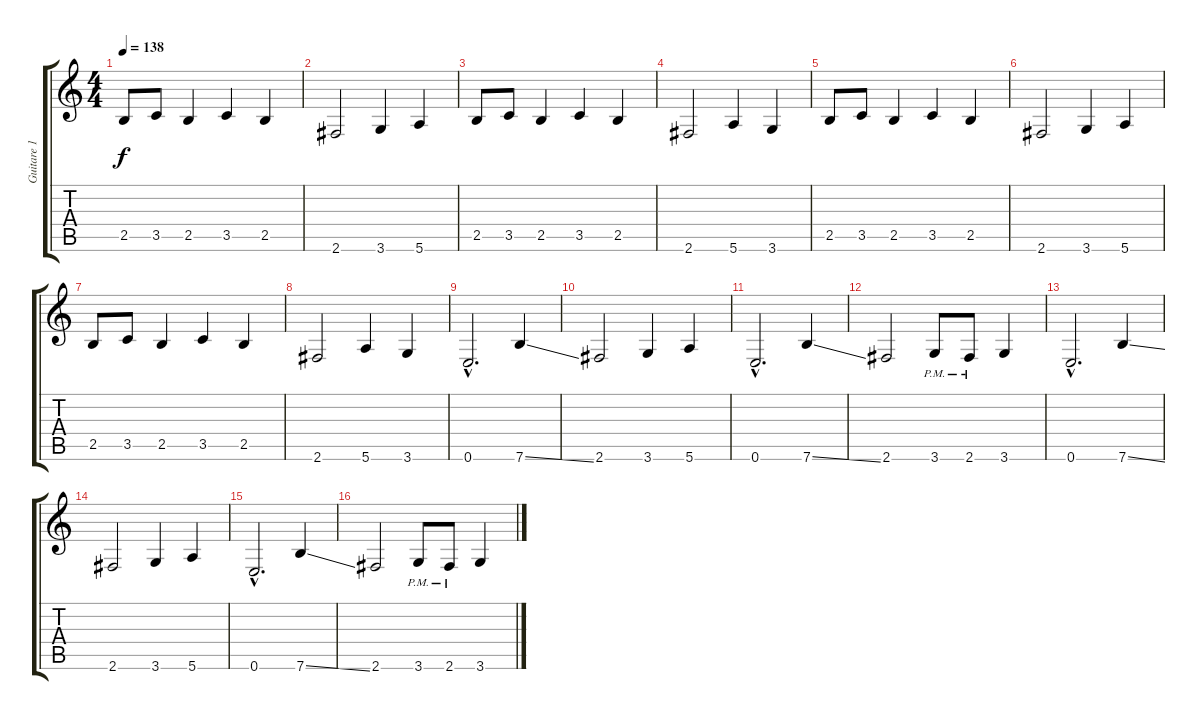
\track ("Guitare 1" "Guitare 1") {instrument distortionguitar}
\staff {score tabs}
\tuning (E4 B3 G3 D3 A2 E2) {hide}
\ts (4 4)
\tempo 138
\clef g2
\ks c
2.5.8{dy f} 3.5.8 2.5.4 3.5.4 2.5.4 |
2.6.2 3.6.4 5.6.4 |
2.5.8 3.5.8 2.5.4 3.5.4 2.5.4 |
2.6.2 5.6.4 3.6.4 |
2.5.8 3.5.8 2.5.4 3.5.4 2.5.4 |
2.6.2 3.6.4 5.6.4 |
2.5.8 3.5.8 2.5.4 3.5.4 2.5.4 |
2.6.2 5.6.4 3.6.4 |
0.6{hac}.2{d} 7.6{ss}.4 |
2.6.2 3.6.4 5.6.4 |
0.6{hac}.2{d} 7.6{ss}.4 |
2.6.2 3.6{pm}.8 2.6{pm}.8 3.6.4 |
0.6{hac}.2{d} 7.6{ss}.4 |
2.6.2 3.6.4 5.6.4 |
0.6{hac}.2{d} 7.6{ss}.4 |
2.6.2 3.6{pm}.8 2.6{pm}.8 3.6.4
